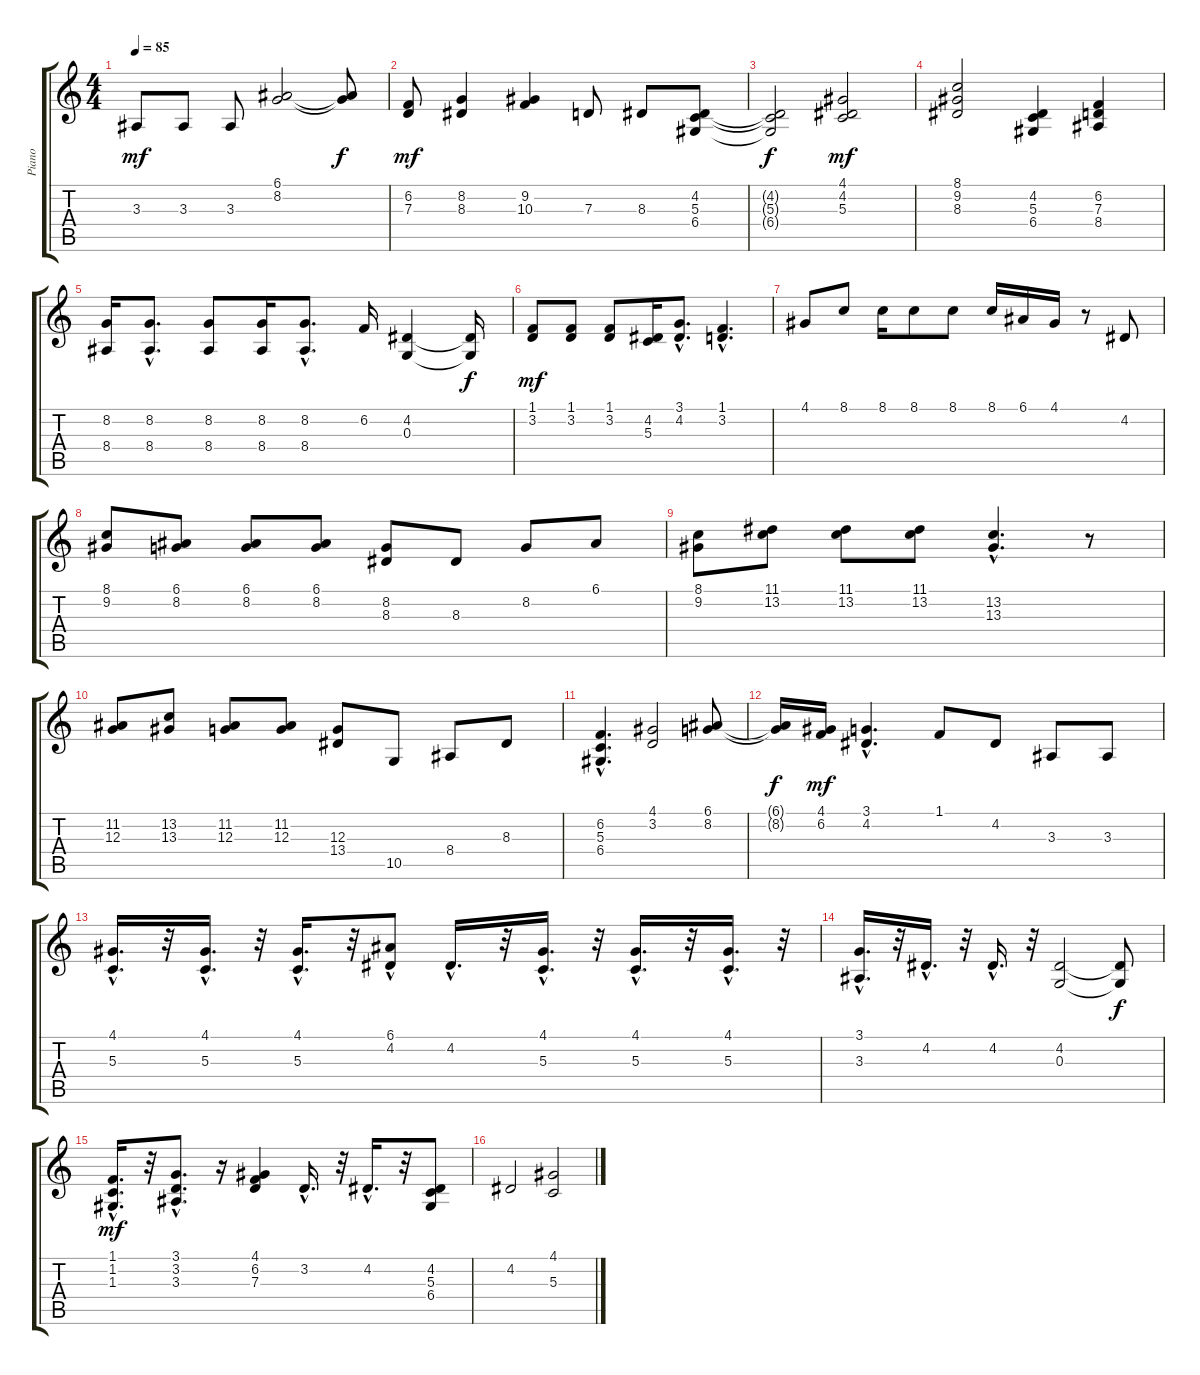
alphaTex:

\track ("Piano" "Piano") {instrument acousticgrandpiano}
\staff {score tabs}
\tuning (E4 B3 G3 D3 A2 E2) {hide}
\ts (4 4)
\tempo 85
\clef g2
\ks c
3.3.8{dy mf} 3.3.8 3.3.8 (6.1 8.2).2 (6.1{t} 8.2{t}).8{dy f} |
(6.2 7.3).8{dy mf} (8.2 8.3).4 (9.2 10.3).4 7.3.8 8.3.8 (4.2 5.3 6.4).8 |
(4.2{t} 5.3{t} 6.4{t}).2{dy f} (4.1 4.2 5.3).2{dy mf} |
(8.1 9.2 8.3).2 (4.2 5.3 6.4).4 (6.2 7.3 8.4).4 |
(8.2 8.4).16 (8.2{hac} 8.4{hac}).8{d} (8.2 8.4).8 (8.2 8.4).16 (8.2{hac} 8.4{hac}).8{d} 6.2.16 (4.2 0.3).4 (4.2{t} 0.3{t}).16{dy f} |
(1.1 3.2).8{dy mf} (1.1 3.2).8 (1.1 3.2).8 (4.2 5.3).16 (3.1{hac} 4.2{hac}).8{d} (1.1{hac} 3.2{hac}).4{d} |
4.1.8 8.1.8 8.1.16 8.1.8 8.1.8 8.1.16 6.1.16 4.1.16 r.8 4.2.8 |
(8.1 9.2).8 (6.1 8.2).8 (6.1 8.2).8 (6.1 8.2).8 (8.2 8.3).8 8.3.8 8.2.8 6.1.8 |
(8.1 9.2).8 (11.1 13.2).8 (11.1 13.2).8 (11.1 13.2).8 (13.2{hac} 13.3{hac}).4{d} r.8 |
(11.2 12.3).8 (13.2 13.3).8 (11.2 12.3).8 (11.2 12.3).8 (12.3 13.4).8 10.5.8 8.4.8 8.3.8 |
(6.2{hac} 5.3{hac} 6.4{hac}).4{d} (4.1 3.2).2 (6.1 8.2).8 |
(6.1{t} 8.2{t}).16{dy f} (4.1 6.2).16{dy mf} (3.1{hac} 4.2{hac}).4{d} 1.1.8 4.2.8 3.3.8 3.3.8 |
(4.1{hac} 5.3{hac}).16{d} r.32 (4.1{hac} 5.3{hac}).16{d} r.32 (4.1{hac} 5.3{hac}).16{d} r.32 (6.1{hac} 4.2{hac}).8 4.2{hac}.16{d} r.32 (4.1{hac} 5.3{hac}).16{d} r.32 (4.1{hac} 5.3{hac}).16{d} r.32 (4.1{hac} 5.3{hac}).16{d} r.32 |
(3.1{hac} 3.3{hac}).16{d} r.32 4.2{hac}.16{d} r.32 4.2{hac}.16{d} r.32 (4.2 0.3).2 (4.2{t} 0.3{t}).8{dy f} |
(1.1{hac} 1.2{hac} 1.3{hac}).16{d dy mf} r.32 (3.1{hac} 3.2{hac} 3.3{hac}).8{d} r.16 (4.1 6.2 7.3).4 3.2{hac}.16{d} r.32 4.2{hac}.16{d} r.32 (4.2 5.3 6.4).8 |
4.2.2 (4.1 5.3).2
